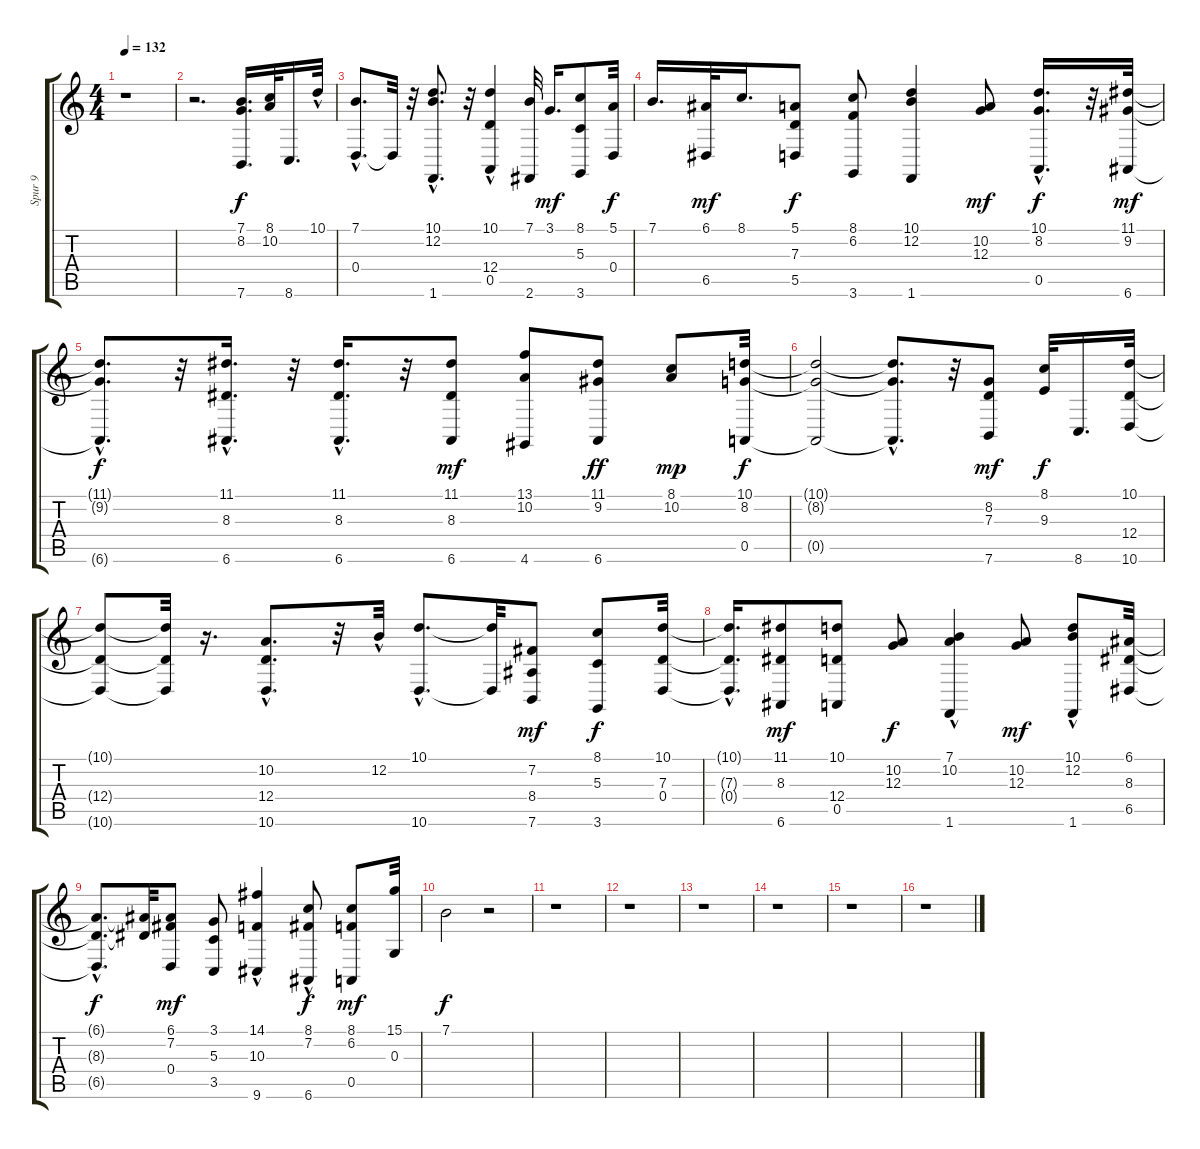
\track ("Spur 9" "Spur 9") {instrument choiraahs}
\staff {score tabs}
\tuning (E4 B3 G3 D3 A2 E2) {hide}
\ts (4 4)
\tempo 132
\clef g2
\ks c
r.1{dy f} |
r.2{d} (7.1 8.2 7.6).16{d} (8.1 10.2).32 8.6.16{d} 10.1{hac}.32 |
(7.1{hac} 0.4{hac}).8{d} 0.4{t}.32 r.32 (10.1{hac} 12.2{hac} 1.6{hac}).8{d} r.32 (10.1{hac} 12.4{hac} 0.5).4 (7.1 2.6).32 3.1.16{d dy mf} (8.1 5.3 3.6).8 (5.1 0.4).32{dy f} |
7.1.16{d} (6.1 6.5).32{dy mf} 8.1.16{d} (5.1 7.3 5.5).8{dy f} (8.1 6.2 3.6).8 (10.1 12.2 1.6).4 (10.2 12.3).8{dy mf} (10.1{hac} 8.2{hac} 0.5{hac}).16{d dy f} r.32 (11.1 9.2 6.6).32{dy mf} |
(11.1{hac t} 9.2{hac t} 6.6{hac t}).8{d dy f} r.32 (11.1{hac} 8.3 6.6).16{d} r.32 (11.1{hac} 8.3 6.6).16{d} r.32 (11.1 8.3 6.6).8{dy mf} (13.1 10.2 4.6).8 (11.1 9.2 6.6).8{dy ff} (8.1 10.2).8{dy mp} (10.1 8.2 0.5).32{dy f} |
(10.1{t} 8.2{t} 0.5{t}).2 (10.1{t} 8.2{t} 0.5{hac t}).8{d} r.32 (8.2 7.3 7.6).8{dy mf} (8.1 9.3).32{dy f} 8.6.16{d} (10.1 12.4 10.6).32 |
(10.1{t} 12.4{t} 10.6{t}).8 (10.1{t} 12.4{t} 10.6{t}).32 r.16{d} (10.2{hac} 12.4 10.6{hac}).8{d} r.32 12.2{hac}.32 (10.1{hac} 10.6{hac}).8{d} (10.1{t} 10.6{t}).32 (7.2 8.4 7.6).8{dy mf} (8.1 5.3 3.6).8{dy f} (10.1 7.3 0.4).32 |
(10.1{hac t} 7.3{hac t} 0.4{hac t}).16{d} (11.1 8.3 6.6).8{dy mf} (10.1 12.4 0.5).8 (10.2 12.3).8{dy f} (7.1{hac} 10.2 1.6).4 (10.2 12.3).8{dy mf} (10.1 12.2 1.6{hac}).8 (6.1 8.3 6.5).32 |
(6.1{hac t} 8.3{hac t} 6.5{hac t}).8{d dy f} (6.1{t} 8.3{t}).32 (6.1 7.2 0.4).8{dy mf} (3.1 5.3 3.5).8 (14.1 10.3{hac} 9.6).4 (8.1{hac} 7.2 6.6).8{dy f} (8.1 6.2 0.5).8{dy mf} (15.1 0.3).32 |
7.1.2{dy f} r.2 |
r.1 |
r.1 |
r.1 |
r.1 |
r.1 |
r.1
